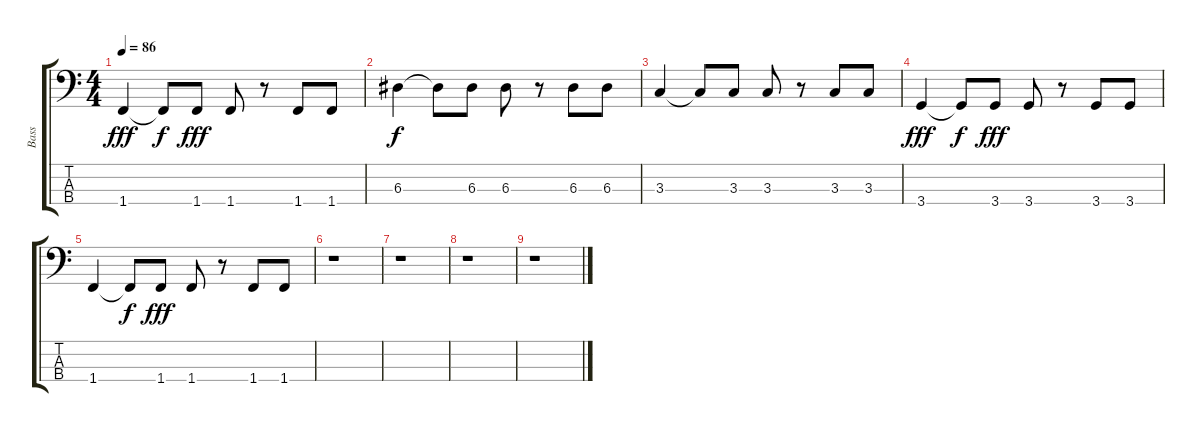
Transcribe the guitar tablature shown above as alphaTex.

\track ("Bass" "Bass") {instrument electricbassfinger}
\staff {score tabs}
\tuning (G2 D2 A1 E1) {hide}
\ts (4 4)
\tempo 86
\clef f4
\ks c
1.4.4{dy fff} 1.4{t}.8{dy f} 1.4.8{dy fff} 1.4.8 r.8 1.4.8 1.4.8 |
6.3.4{dy f} 6.3{t}.8 6.3.8 6.3.8 r.8 6.3.8 6.3.8 |
3.3.4 3.3{t}.8 3.3.8 3.3.8 r.8 3.3.8 3.3.8 |
3.4.4{dy fff} 3.4{t}.8{dy f} 3.4.8{dy fff} 3.4.8 r.8 3.4.8 3.4.8 |
1.4.4 1.4{t}.8{dy f} 1.4.8{dy fff} 1.4.8 r.8 1.4.8 1.4.8 |
r.1 |
r.1 |
r.1 |
r.1
